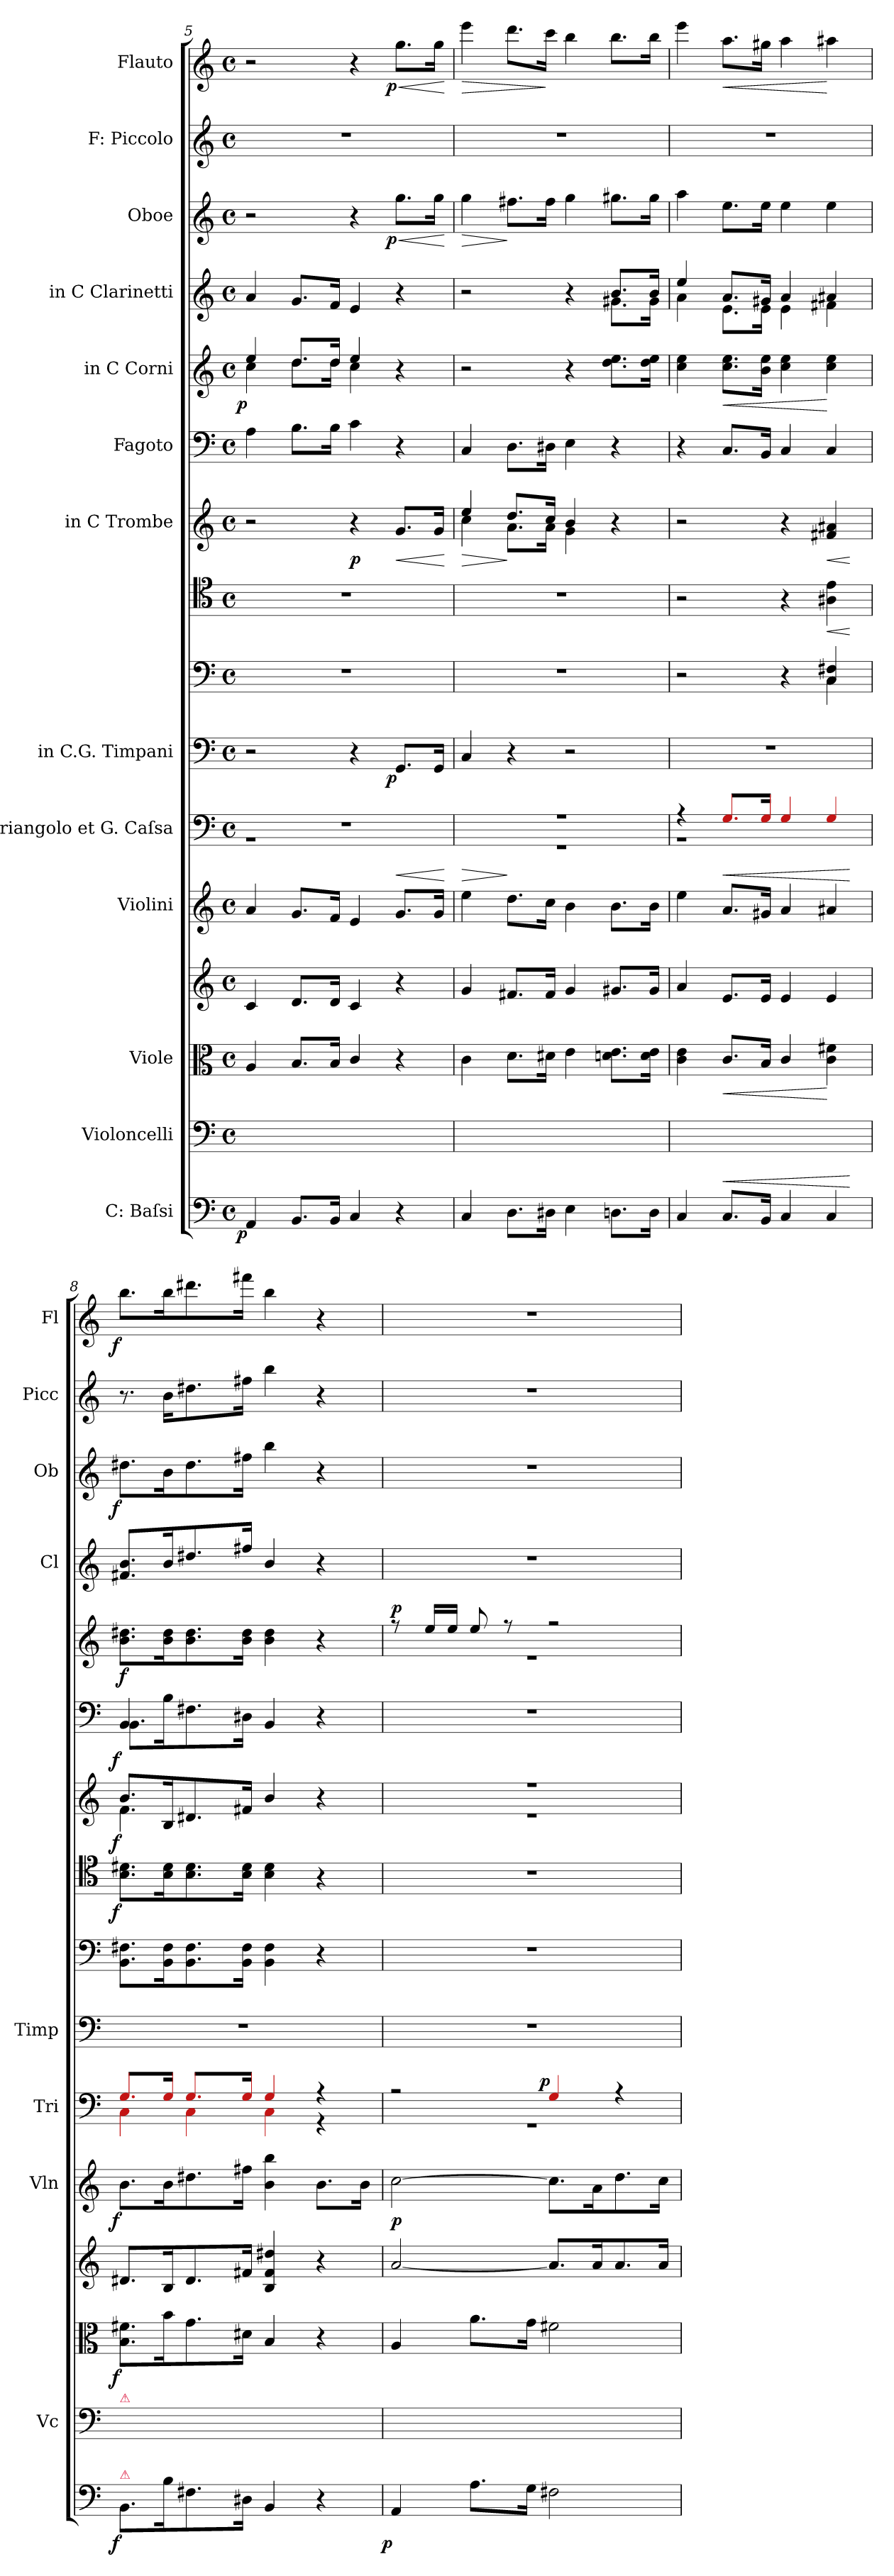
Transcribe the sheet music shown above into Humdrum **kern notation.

**kern	**dynam	**kern	**kern	**dynam	**kern	**kern	**dynam	**kern	**dynam	**kern	**dynam	**kern	**kern	**dynam	**kern	**dynam	**kern	**dynam	**kern	**dynam	**kern	**kern	**dynam	**kern	**kern	**dynam
*part16	*part16	*part15	*part14	*part14	*part13	*part12	*part12	*part11	*part11	*part10	*part10	*part9	*part8	*part8	*part7	*part7	*part6	*part6	*part5	*part5	*part4	*part3	*part3	*part2	*part1	*part1
*staff16	*staff16	*staff15	*staff14	*staff14	*staff13	*staff12	*staff12	*staff11	*staff11	*staff10	*staff10	*staff9	*staff8	*staff8	*staff7	*staff7	*staff6	*staff6	*staff5	*staff5	*staff4	*staff3	*staff3	*staff2	*staff1	*staff1
*I"C: Baſsi	*	*I"Violoncelli	*I"Viole	*	*	*I"Violini	*	*I"Triangolo et G. Caſsa	*	*I"in C.G. Timpani	*	*	*	*	*I"in C Trombe	*	*I"Fagoto	*	*I"in C Corni	*	*I"in C Clarinetti	*I"Oboe	*	*I"F: Piccolo	*I"Flauto	*
*	*	*I'Vc	*	*	*	*I'Vln	*	*I'Tri	*	*I'Timp	*	*	*	*	*	*	*	*	*	*	*I'Cl	*I'Ob	*	*I'Picc	*I'Fl	*
*clefF4	*	*clefF4	*clefC3	*	*clefG2	*clefG2	*	*clefF4	*	*clefF4	*	*clefF4	*clefC4	*	*clefG2	*	*clefF4	*	*clefG2	*	*clefG2	*clefG2	*	*clefG2	*clefG2	*
*k[]	*	*k[]	*k[]	*	*k[]	*k[]	*	*k[]	*	*k[]	*	*k[]	*k[]	*	*k[]	*	*k[]	*	*k[]	*	*k[]	*k[]	*	*k[]	*k[]	*
*M4/4	*	*M4/4	*M4/4	*	*M4/4	*M4/4	*	*M4/4	*	*M4/4	*	*M4/4	*M4/4	*	*M4/4	*	*M4/4	*	*M4/4	*	*M4/4	*M4/4	*	*M4/4	*M4/4	*
*met(c)	*	*met(c)	*met(c)	*	*met(c)	*met(c)	*	*met(c)	*	*met(c)	*	*met(c)	*met(c)	*	*met(c)	*	*met(c)	*	*met(c)	*	*met(c)	*met(c)	*	*met(c)	*met(c)	*
=5	=5	=5	=5	=5	=5	=5	=5	=5	=5	=5	=5	=5	=5	=5	=5	=5	=5	=5	=5	=5	=5	=5	=5	=5	=5	=5
*	*	*	*	*	*	*	*	*^	*	*	*	*	*	*	*	*	*	*	*^	*	*	*	*	*	*	*
!	!LO:DY:rj	!	!	!	!	!	!	!	!	!	!	!	!	!	!	!	!	!	!	!	!	!LO:DY:rj	!	!	!	!	!	!
4AA/	p	4AA/yy	4A/	.	4c/	4a/	.	1r	1r	.	2r	.	1r	1r	.	2r	.	4A\	.	4ee/	4cc\	p	4a/	2r	.	1r	2r	.
8.BB/L	.	8.BB/Lyy	8.B/L	.	8.d/L	8.g/L	.	.	.	.	.	.	.	.	.	.	.	8.B\L	.	8.dd/L	8.dd\L	.	8.g/L	.	.	.	.	.
16BB/Jk	.	16BB/Jkyy	16B/Jk	.	16d/Jk	16f/Jk	.	.	.	.	.	.	.	.	.	.	.	16B\Jk	.	16dd/Jk	16dd\Jk	.	16f/Jk	.	.	.	.	.
4C/	.	4C/yy	4c/	.	4c/	4e/	.	.	.	.	4r	.	.	.	.	4r	p	4c\	.	4ee/	4cc\	.	4e/	4r	.	.	4r	.
!	!	!	!	!	!	!	!LO:HP:a	!	!	!	!	!LO:DY:rj	!	!	!	!	!LO:HP:b	!	!	!	!	!	!	!	!LO:HP:b	!	!	!LO:HP:b
!	!	!	!	!	!	!	!	!	!	!	!	!	!	!	!	!	!	!	!	!	!	!	!	!	!LO:DY:n=1:rj	!	!	!LO:DY:n=1:rj
4r	.	4ryy	4r	.	4r	8.g/L	<	.	.	.	8.GG/L	p	.	.	.	8.g/L	<	4r	.	4r	4ryy	.	4r	8.gg\L	< p	.	8.gg\L	< p
.	.	.	.	.	.	16g/Jk	.	.	.	.	16GG/Jk	.	.	.	.	16g/Jk	.	.	.	.	.	.	.	16gg\Jk	.	.	16gg\Jk	.
*	*	*	*	*	*	*	*	*v	*v	*	*	*	*	*	*	*	*	*	*	*v	*v	*	*	*	*	*	*	*
.	.	.	.	.	.	.	[	.	.	.	.	.	.	.	.	[	.	.	.	.	.	.	[	.	.	[
=6	=6	=6	=6	=6	=6	=6	=6	=6	=6	=6	=6	=6	=6	=6	=6	=6	=6	=6	=6	=6	=6	=6	=6	=6	=6	=6
!	!	!	!	!	!	!	!LO:HP:a	!	!	!	!	!	!	!	!	!LO:HP:b	!	!	!	!	!	!	!LO:HP:b	!	!	!LO:HP:b
*	*	*	*	*	*	*	*	*^	*	*	*	*	*	*	*^	*	*	*	*	*	*^	*	*	*	*	*
4C/	.	4C/yy	4c\	.	4g/	4ee\	>	1r	1r	.	4C/	.	1r	1r	.	4ee/	4cc\	>	4C/	.	2r	.	2r	2ryy	4gg\	>	1r	4eee\	>
8.D\L	.	8.D\Lyy	8.d\L	.	8.f#X/L	8.dd\L	]	.	.	.	4r	.	.	.	.	8.dd/L	8.a\L	]	8.D\L	.	.	.	.	.	8.ff#X\L	]	.	8.ddd\L	.
16D#X\Jk	.	16D#X\Jkyy	16d#X\Jk	.	16f#/Jk	16cc\Jk	.	.	.	.	.	.	.	.	.	16cc/Jk	16a\Jk	.	16D#X\Jk	.	.	.	.	.	16ff#\Jk	.	.	16ccc\Jk	]
4E\	.	4E\yy	4e\	.	4g/	4b\	.	.	.	.	2r	.	.	.	.	4b/	4g\	.	4E\	.	4r	.	4r	4ryy	4gg\	.	.	4bb\	.
8.Dn\L	.	8.Dn\Lyy	8.dn\ 8.e\L	.	8.g#X/L	8.b\L	.	.	.	.	.	.	.	.	.	4r	4ryy	.	4r	.	8.dd\ 8.ee\L	.	8.b/L	8.g#X\L	8.gg#X\L	.	.	8.bb\L	.
16D\Jk	.	16D\Jkyy	16d\ 16e\Jk	.	16g#/Jk	16b\Jk	.	.	.	.	.	.	.	.	.	.	.	.	.	.	16dd\ 16ee\Jk	.	16b/Jk	16g#\Jk	16gg#\Jk	.	.	16bb\Jk	.
*	*	*	*	*	*	*	*	*	*	*	*	*	*	*	*	*v	*v	*	*	*	*	*	*	*	*	*	*	*	*
=7	=7	=7	=7	=7	=7	=7	=7	=7	=7	=7	=7	=7	=7	=7	=7	=7	=7	=7	=7	=7	=7	=7	=7	=7	=7	=7	=7	=7
*	*	*	*	*	*	*	*	*	*	*	*	*	*^	*	*	*	*	*	*	*	*	*	*	*	*	*	*	*
4C/	.	4C/yy	4c\ 4e\	.	4a/	4ee\	.	4r	1r	.	1r	.	2r	2ryy	2r	.	2r	.	4r	.	4cc\ 4ee\	.	4ee/	4a\	4aa\	.	1r	4eee\	.
!	!LO:HP:a	!	!	!LO:HP:b	!	!	!LO:HP:a	!	!	!	!	!	!	!	!	!	!	!	!	!	!	!LO:HP:b	!	!	!	!	!	!	!LO:HP:b
8.C/L	<	8.C/Lyy	8.c/L	<	8.e/L	8.a/L	<	8.Ree/L	.	.	.	.	.	.	.	.	.	.	8.C/L	.	8.cc\ 8.ee\L	<	8.a/L	8.e\L	8.ee\L	.	.	8.aa\L	<
16BB/Jk	.	16BB/Jkyy	16B/Jk	.	16e/Jk	16g#X/Jk	.	16Ree/Jk	.	.	.	.	.	.	.	.	.	.	16BB/Jk	.	16b\ 16ee\Jk	.	16g#X/Jk	16e\Jk	16ee\Jk	.	.	16gg#X\Jk	.
4C/	.	4C/yy	4c/	.	4e/	4a/	.	4Ree/	.	.	.	.	4r	4ryy	4r	.	4r	.	4C/	.	4cc\ 4ee\	.	4a/	4e\	4ee\	.	.	4aa\	.
!	!	!	!	!	!	!	!	!	!	!	!	!	!	!	!	!LO:HP:b	!	!LO:HP:b	!	!	!	!	!	!	!	!	!	!	!
4C/	.	4C/yy	4c\ 4f#X\	[	4e/	4a#X/	.	4Ree/	.	.	.	.	4C/ 4F#X/	4C\	4A#X\ 4e\	<	4f#X/ 4a#X/	<	4C/	.	4cc\ 4ee\	[	4a#X/	4f#X\	4ee\	.	.	4aa#X\	[
*	*	*	*	*	*	*	*	*v	*v	*	*	*	*v	*v	*	*	*	*	*	*	*	*	*v	*v	*	*	*	*	*
.	[	.	.	.	.	.	[	.	.	.	.	.	.	[	.	[	.	.	.	.	.	.	.	.	.	.
=8	=8	=8	=8	=8	=8	=8	=8	=8	=8	=8	=8	=8	=8	=8	=8	=8	=8	=8	=8	=8	=8	=8	=8	=8	=8	=8
*	*	*	*	*	*	*	*	*^	*	*	*	*	*	*	*^	*	*^	*	*	*	*	*	*	*	*	*
!	!	!LO:TX:a:color=crimson:t=⚠	!	!	!	!	!	!	!	!	!	!	!	!	!	!	!	!	!	!	!	!	!	!	!	!	!	!	!
!LO:TX:a:color=crimson:t=⚠	!	!	!	!	!	!	!	!	!	!	!	!	!	!	!	!	!	!	!	!	!	!	!	!	!	!	!	!	!
!	!LO:DY:rj	!	!	!LO:DY:rj	!	!	!LO:DY:rj	!	!	!	!	!	!	!	!LO:DY:rj	!	!	!LO:DY:rj	!	!	!LO:DY:rj	!	!	!	!	!LO:DY:rj	!	!	!LO:DY:rj
8.BB/L	f	8.BB/Lyy	8.B\ 8.f#X\L	f	8.d#X/L	8.b\L	f	8.Ree/L	4Ra\	.	1r	.	8.BB\ 8.F#X\L	8.B\ 8.d#X\L	f	8.b/L	4.f\	f	4BB/	8.BB\L	f	8.b\ 8.dd#X\L	f	8.f#X/ 8.b/L	8.dd#X\L	f	8.r	8.bb\L	f
16B\K	.	16B\Kyy	16b\K	.	16B/K	16b\K	.	16Ree/Jk	.	.	.	.	16BB\ 16F#\K	16B\ 16d#\K	.	16B/K	.	.	.	16B\K	.	16b\ 16dd#\K	.	16b/K	16b\K	.	16b\KL	16bb\K	.
8.F#X\	.	8.F#X\yy	8.g\	.	8.d#/	8.dd#X\	.	8.Ree/L	4Ra\	.	.	.	8.BB\ 8.F#\	8.B\ 8.d#\	.	8.d#X/	.	.	2ryy	8.F#X\	.	8.b\ 8.dd#\	.	8.dd#X/	8.dd#\	.	8.dd#X\	8.ddd#X\	.
.	.	.	.	.	.	.	.	.	.	.	.	.	.	.	.	.	8ryy	.	.	.	.	.	.	.	.	.	.	.	.
16D#X\Jk	.	16D#X\Jkyy	16d#X\Jk	.	16f#X/Jk	16ff#X\Jk	.	16Ree/Jk	.	.	.	.	16BB\ 16F#\Jk	16B\ 16d#\Jk	.	16f#X/Jk	.	.	.	16D#X\Jk	.	16b\ 16dd#\Jk	.	16ff#X/Jk	16ff#X\Jk	.	16ff#X\Jk	16fff#X\Jk	.
4BB/	.	4BB/yy	4B/	.	4B/ 4f#/ 4dd#X/	4b\ 4bb\	.	4Ree/	4Ra\	.	.	.	4BB\ 4F#\	4B\ 4d#\	.	4b/	2ryy	.	.	4BB/	.	4b\ 4dd#\	.	4b/	4bb\	.	4bb\	4bb\	.
4r	.	4ryy	4r	.	4r	8.b\L	.	4r	4r	.	.	.	4r	4r	.	4r	.	.	4ryy	4r	.	4r	.	4r	4r	.	4r	4r	.
.	.	.	.	.	.	16b\Jk	.	.	.	.	.	.	.	.	.	.	.	.	.	.	.	.	.	.	.	.	.	.	.
*	*	*	*	*	*	*	*	*	*	*	*	*	*	*	*	*	*	*	*v	*v	*	*	*	*	*	*	*	*	*
=9	=9	=9	=9	=9	=9	=9	=9	=9	=9	=9	=9	=9	=9	=9	=9	=9	=9	=9	=9	=9	=9	=9	=9	=9	=9	=9	=9	=9
*	*	*	*	*	*	*	*	*	*	*	*	*	*	*	*	*	*	*	*	*	*^	*	*	*	*	*	*	*
!	!LO:DY:rj	!	!	!	!	!	!	!	!	!	!	!	!	!	!	!	!	!	!	!	!	!	!LO:DY:a	!	!	!	!	!	!
4AA/	p	4AA/yy	4A/	.	[2a/	[2cc\	p	2r	1rGG	.	1r	.	1r	1r	.	1r	1r	.	1r	.	8r	1re	p	1r	1r	.	1r	1r	.
.	.	.	.	.	.	.	.	.	.	.	.	.	.	.	.	.	.	.	.	.	16ee/LL	.	.	.	.	.	.	.	.
.	.	.	.	.	.	.	.	.	.	.	.	.	.	.	.	.	.	.	.	.	16ee/JJ	.	.	.	.	.	.	.	.
8.A\L	.	8.A\Lyy	8.a\L	.	.	.	.	.	.	.	.	.	.	.	.	.	.	.	.	.	8ee/	.	.	.	.	.	.	.	.
.	.	.	.	.	.	.	.	.	.	.	.	.	.	.	.	.	.	.	.	.	8r	.	.	.	.	.	.	.	.
16G\Jk	.	16G\Jkyy	16g\Jk	.	.	.	.	.	.	.	.	.	.	.	.	.	.	.	.	.	.	.	.	.	.	.	.	.	.
!	!	!	!	!	!	!	!	!	!	!LO:DY:a:rj	!	!	!	!	!	!	!	!	!	!	!	!	!	!	!	!	!	!	!
2F#X\	.	2F#X\yy	2f#X\	.	8.a/L]	8.cc\L]	.	4Ree/	.	p	.	.	.	.	.	.	.	.	.	.	2r	.	.	.	.	.	.	.	.
.	.	.	.	.	16a/K	16a\K	.	.	.	.	.	.	.	.	.	.	.	.	.	.	.	.	.	.	.	.	.	.	.
.	.	.	.	.	8.a/	8.dd\	.	4r	.	.	.	.	.	.	.	.	.	.	.	.	.	.	.	.	.	.	.	.	.
.	.	.	.	.	16a/Jk	16cc\Jk	.	.	.	.	.	.	.	.	.	.	.	.	.	.	.	.	.	.	.	.	.	.	.
*	*	*	*	*	*	*	*	*v	*v	*	*	*	*	*	*	*v	*v	*	*	*	*v	*v	*	*	*	*	*	*	*
=	=	=	=	=	=	=	=	=	=	=	=	=	=	=	=	=	=	=	=	=	=	=	=	=	=	=
*-	*-	*-	*-	*-	*-	*-	*-	*-	*-	*-	*-	*-	*-	*-	*-	*-	*-	*-	*-	*-	*-	*-	*-	*-	*-	*-
